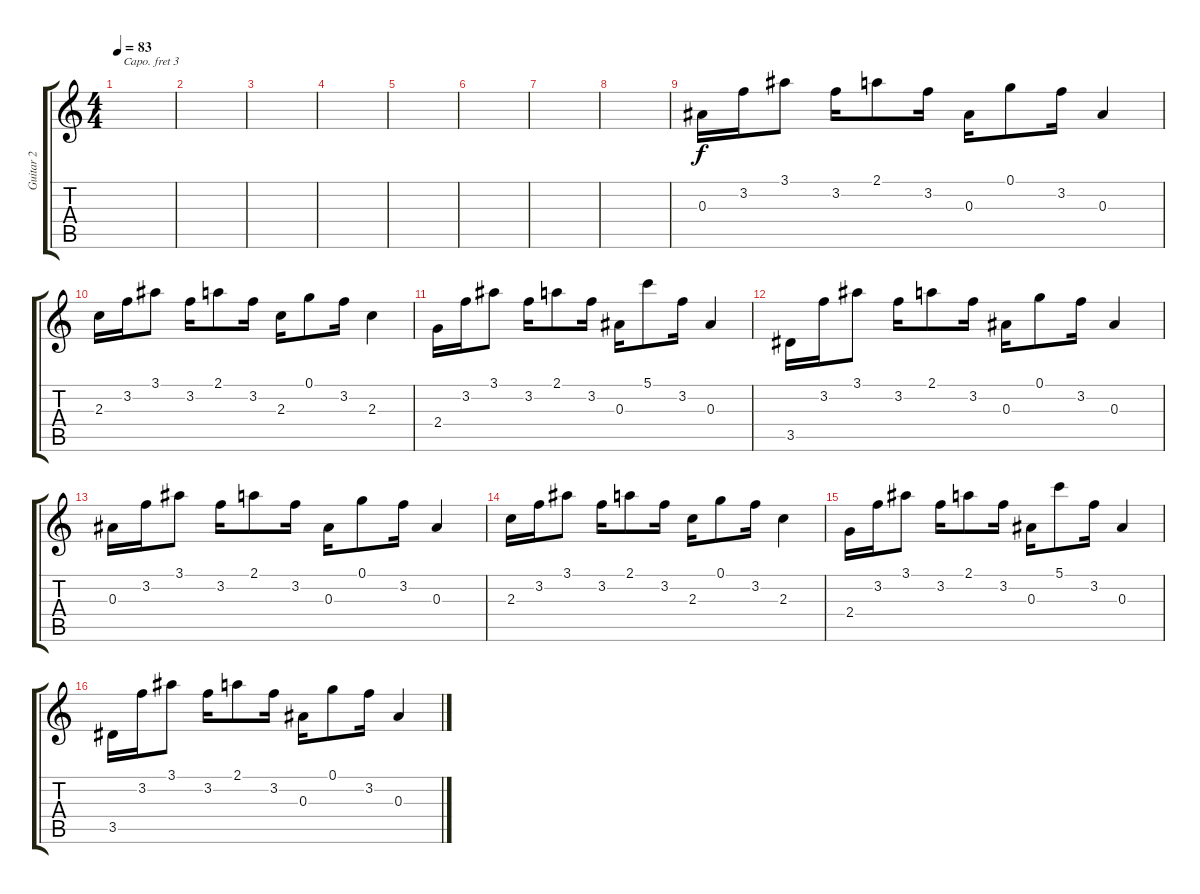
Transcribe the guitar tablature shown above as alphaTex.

\track ("Guitar 2" "Guitar 2") {instrument overdrivenguitar}
\staff {score tabs}
\capo 3
\tuning (E4 B3 G3 D3 A2 E2) {hide}
\ts (4 4)
\tempo 83
\clef g2
\ks c
|
|
|
|
|
|
|
|
0.3.16 3.2.16 3.1.8 3.2.16 2.1.8 3.2.16 0.3.16 0.1.8 3.2.16 0.3.4 |
2.3.16 3.2.16 3.1.8 3.2.16 2.1.8 3.2.16 2.3.16 0.1.8 3.2.16 2.3.4 |
2.4.16 3.2.16 3.1.8 3.2.16 2.1.8 3.2.16 0.3.16 5.1.8 3.2.16 0.3.4 |
3.5.16 3.2.16 3.1.8 3.2.16 2.1.8 3.2.16 0.3.16 0.1.8 3.2.16 0.3.4 |
0.3.16 3.2.16 3.1.8 3.2.16 2.1.8 3.2.16 0.3.16 0.1.8 3.2.16 0.3.4 |
2.3.16 3.2.16 3.1.8 3.2.16 2.1.8 3.2.16 2.3.16 0.1.8 3.2.16 2.3.4 |
2.4.16 3.2.16 3.1.8 3.2.16 2.1.8 3.2.16 0.3.16 5.1.8 3.2.16 0.3.4 |
3.5.16 3.2.16 3.1.8 3.2.16 2.1.8 3.2.16 0.3.16 0.1.8 3.2.16 0.3.4
